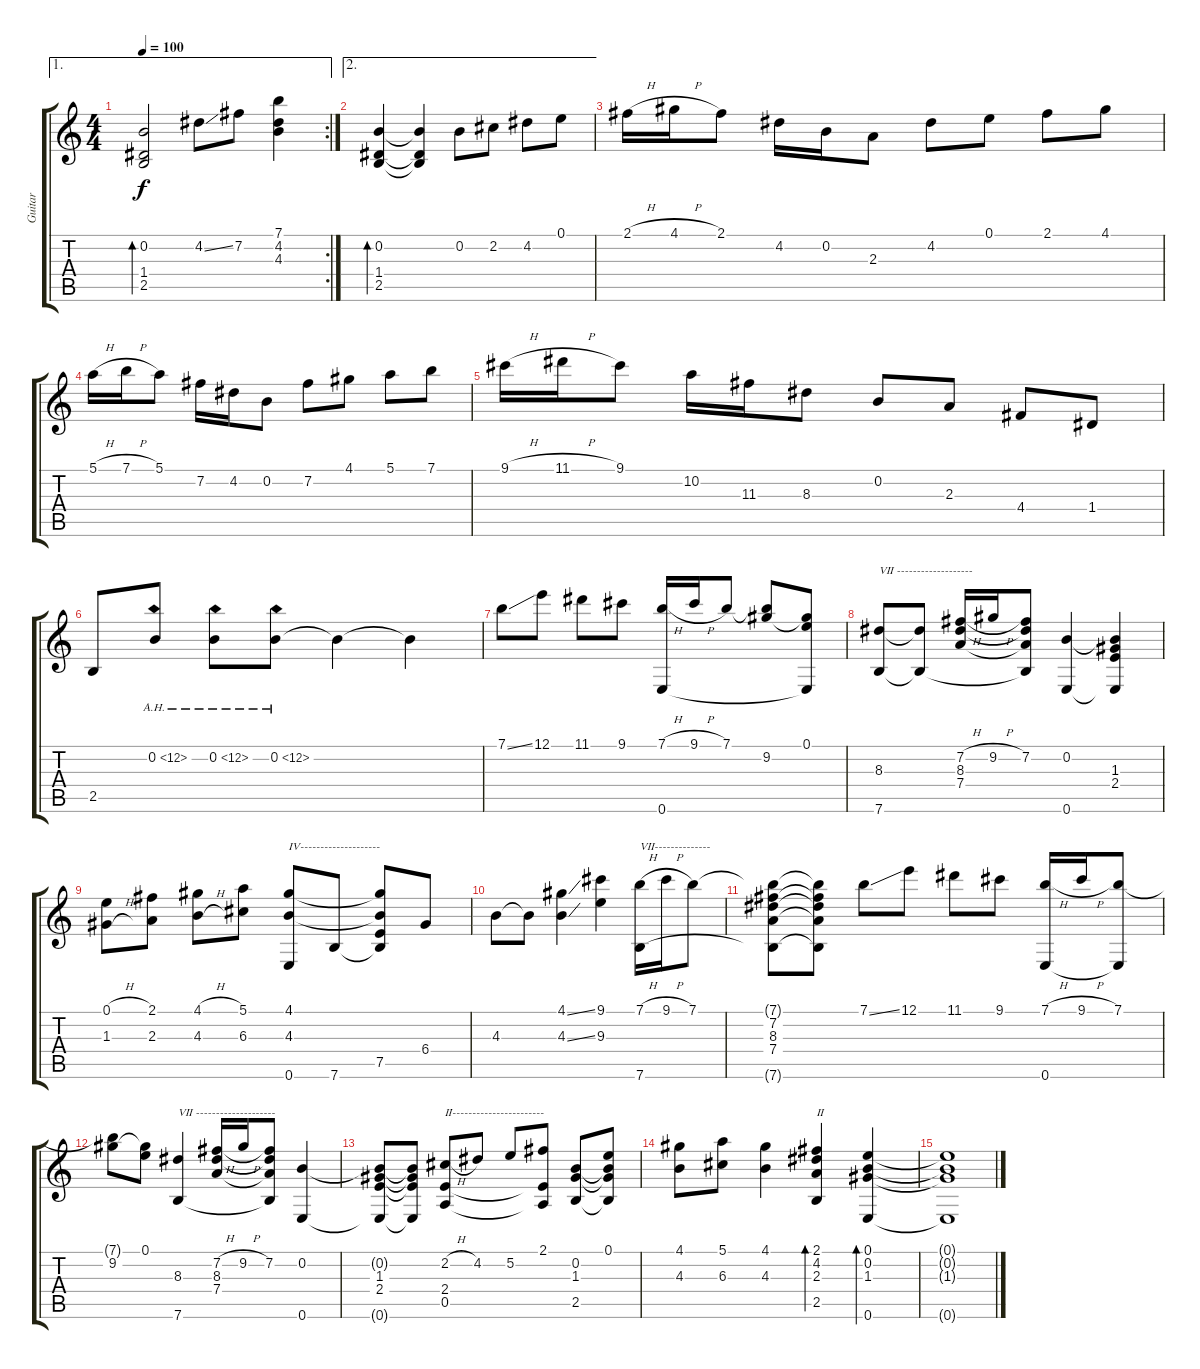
\track ("Guitar" "Guitar") {instrument acousticguitarnylon}
\staff {score tabs}
\tuning (E4 B3 G3 D3 A2 E2) {hide}
\ae 1
\rc 2
\ts (4 4)
\tempo 100
\clef g2
\ks c
(0.2 1.4 2.5).2{bd 480 dy f} 4.2{ss}.8 7.2.8 (7.1 4.2 4.3).4 |
\ae 2
(0.2 1.4 2.5).4{bd 480} (0.2{t} 1.4{t} 2.5{t}).4 0.2.8 2.2.8 4.2.8 0.1.8 |
2.1{h}.16 4.1{h}.16 2.1.8 4.2.16 0.2.16 2.3.8 4.2.8 0.1.8 2.1.8 4.1.8 |
5.1{h}.16 7.1{h}.16 5.1.8 7.2.16 4.2.16 0.2.8 7.2.8 4.1.8 5.1.8 7.1.8 |
9.1{h}.16 11.1{h}.16 9.1.8 10.2.16 11.3.16 8.3.8 0.2.8 2.3.8 4.4.8 1.4.8 |
2.5.8 0.2{ah 12}.8 0.2{ah 12}.8 0.2{ah 12}.8 0.2{t}.4 0.2{t}.4 |
7.1{ss}.8 12.1.8 11.1.8 9.1.8 (7.1{h} 0.6).16 9.1{h}.16 7.1.8 (7.1{t} 9.2).8 (0.1 9.2{t} 0.6{t}).8 |
(8.3 7.6).8{txt "VII -------------------"} (8.3{t} 7.6{t}).8 (7.2{h} 8.3 7.4).16 9.2{h}.16 (7.2 8.3{t} 7.4{t} 7.6{t}).8 (0.2 0.6).4 (0.2{t} 1.3 2.4 0.6{t}).4 |
(0.1{h} 1.3{h}).8 (2.1 2.3).8 (4.1{h} 4.3{h}).8 (5.1 6.3).8 (4.1 4.3 0.6).8{txt "IV--------------------"} 7.6.8 (4.1{t} 4.3{t} 7.5 7.6{t}).8 6.4.8 |
4.3.8 4.3{t}.8 (4.1{ss} 4.3{ss}).4 (9.1 9.3).4 (7.1{h} 7.6).16{txt "VII--------------"} 9.1{h}.16 7.1.8 |
(7.1{t} 7.2 8.3 7.4 7.6{t}).8 (7.1{t} 7.2{t} 8.3{t} 7.4{t} 7.6{t}).8 7.1{ss}.8 12.1.8 11.1.8 9.1.8 (7.1{h} 0.6).16 9.1{h}.16 (7.1 0.6{t}).8 |
(7.1{t} 9.2).8 (0.1 9.2{t}).8 (8.3 7.6).4{txt "VII --------------------"} (7.2{h} 8.3 7.4).16 9.2{h}.16 (7.2 8.3{t} 7.4{t} 7.6{t}).8 (0.2 0.6).4 |
(0.2{t} 1.3 2.4 0.6{t}).8 (0.2{t} 1.3{t} 2.4{t} 0.6{t}).8 (2.2{h} 2.4 0.5).8{txt "II-----------------------"} 4.2.8 5.2.8 (2.1 2.4{t} 0.5{t}).8 (0.2 1.3 2.5).8 (0.1 0.2{t} 1.3{t} 2.5{t}).8 |
(4.1 4.3).8 (5.1 6.3).8 (4.1 4.3).4 (2.1 4.2 2.3 2.5).4{bd 480 txt "II"} (0.1 0.2 1.3 0.6).4{bd 480} |
(0.1{t} 0.2{t} 1.3{t} 0.6{t}).1
